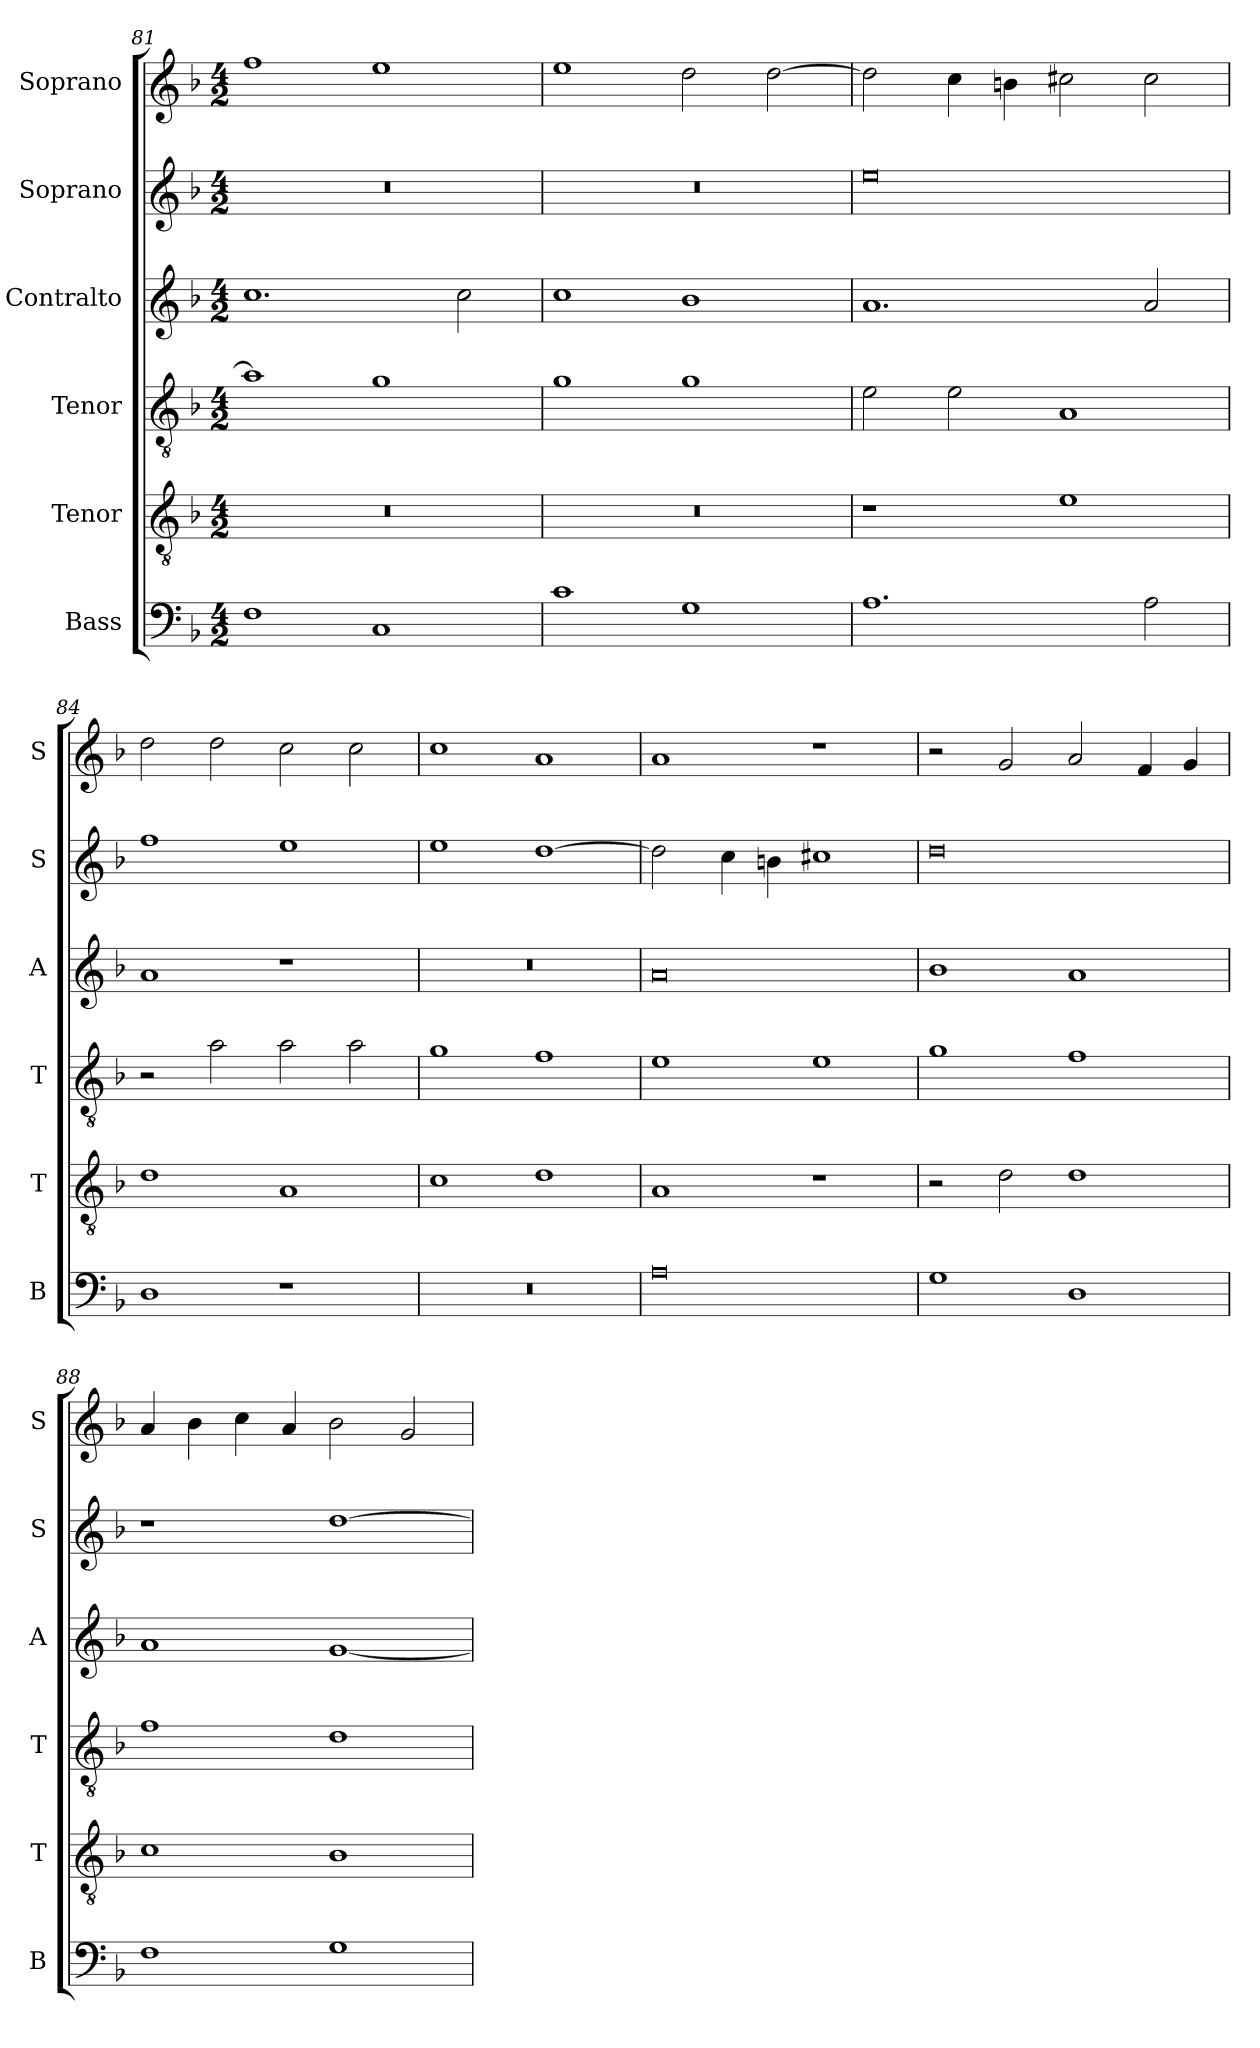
**kern	**kern	**kern	**kern	**kern	**kern
*part6	*part5	*part4	*part3	*part2	*part1
*staff6	*staff5	*staff4	*staff3	*staff2	*staff1
*I"Bass	*I"Tenor	*I"Tenor	*I"Contralto	*I"Soprano	*I"Soprano
*I'B	*I'T	*I'T	*I'A	*I'S	*I'S
*clefF4	*clefGv2	*clefGv2	*clefG2	*clefG2	*clefG2
*k[b-]	*k[b-]	*k[b-]	*k[b-]	*k[b-]	*k[b-]
*M4/2	*M4/2	*M4/2	*M4/2	*M4/2	*M4/2
=81	=81	=81	=81	=81	=81
1F	0r	1a]	1.cc	0r	1ff
1C	.	1g	.	.	1ee
.	.	.	2cc	.	.
=82	=82	=82	=82	=82	=82
1c	0r	1g	1cc	0r	1ee
1G	.	1g	1b-	.	2dd
.	.	.	.	.	[2dd
=83	=83	=83	=83	=83	=83
1.A	1r	2e	1.a	0ee	2dd]
.	.	2e	.	.	4cc
.	.	.	.	.	4bn
.	1e	1A	.	.	2cc#X
2A	.	.	2a	.	2cc#
=84	=84	=84	=84	=84	=84
1D	1d	2r	1a	1ff	2dd
.	.	2a	.	.	2dd
1r	1A	2a	1r	1ee	2cc
.	.	2a	.	.	2cc
=85	=85	=85	=85	=85	=85
0r	1c	1g	0r	1ee	1cc
.	1d	1f	.	[1dd	1a
=86	=86	=86	=86	=86	=86
0A	1A	1e	0a	2dd]	1a
.	.	.	.	4cc	.
.	.	.	.	4bn	.
.	1r	1e	.	1cc#X	1r
=87	=87	=87	=87	=87	=87
1G	2r	1g	1b-	0dd	2r
.	2d	.	.	.	2g
1D	1d	1f	1a	.	2a
.	.	.	.	.	4f
.	.	.	.	.	4g
=88	=88	=88	=88	=88	=88
1F	1c	1f	1a	1r	4a
.	.	.	.	.	4b-
.	.	.	.	.	4cc
.	.	.	.	.	4a
1G	1B-	1d	[1g	[1dd	2b-
.	.	.	.	.	2g
=	=	=	=	=	=
*-	*-	*-	*-	*-	*-
